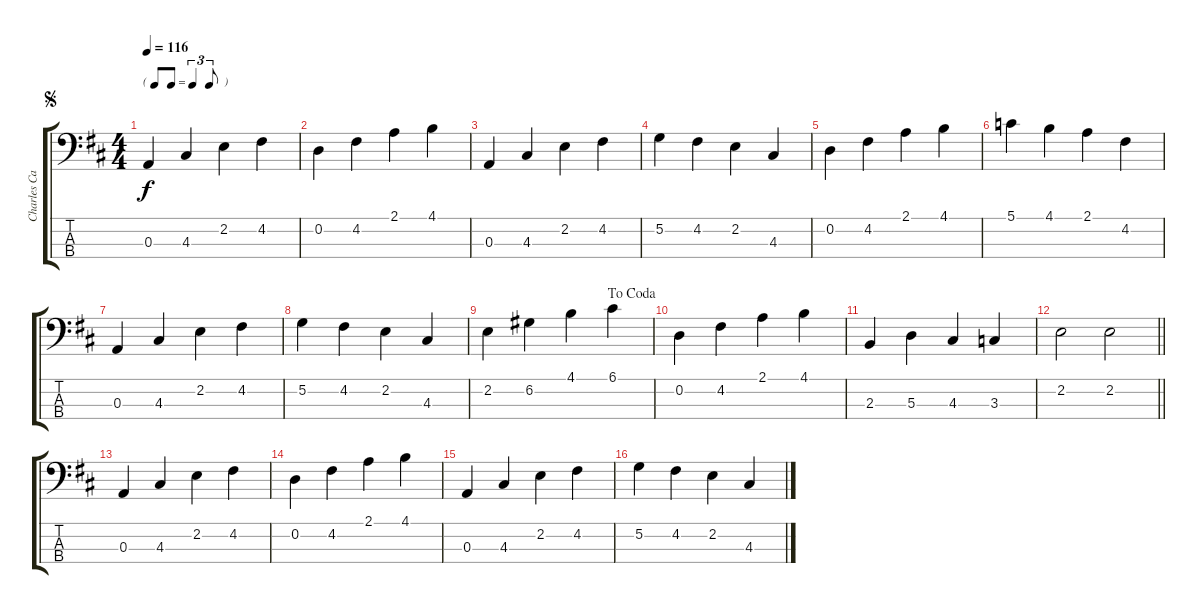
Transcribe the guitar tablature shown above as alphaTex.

\track ("Charles Calmese – Bass" "Charles Ca") {instrument electricbassfinger}
\staff {score tabs}
\tuning (G2 D2 A1 E1) {hide}
\ts (4 4)
\tf triplet8th
\jump segno
\tempo 116
\clef f4
\ks d
0.3.4{dy f} 4.3.4 2.2.4 4.2.4 |
0.2.4 4.2.4 2.1.4 4.1.4 |
0.3.4 4.3.4 2.2.4 4.2.4 |
5.2.4 4.2.4 2.2.4 4.3.4 |
0.2.4 4.2.4 2.1.4 4.1.4 |
5.1.4 4.1.4 2.1.4 4.2.4 |
0.3.4 4.3.4 2.2.4 4.2.4 |
5.2.4 4.2.4 2.2.4 4.3.4 |
\jump dacoda
2.2.4 6.2.4 4.1.4 6.1.4 |
0.2.4 4.2.4 2.1.4 4.1.4 |
2.3.4 5.3.4 4.3.4 3.3.4 |
\barLineRight lightlight
2.2.2 2.2.2 |
0.3.4 4.3.4 2.2.4 4.2.4 |
0.2.4 4.2.4 2.1.4 4.1.4 |
0.3.4 4.3.4 2.2.4 4.2.4 |
5.2.4 4.2.4 2.2.4 4.3.4
